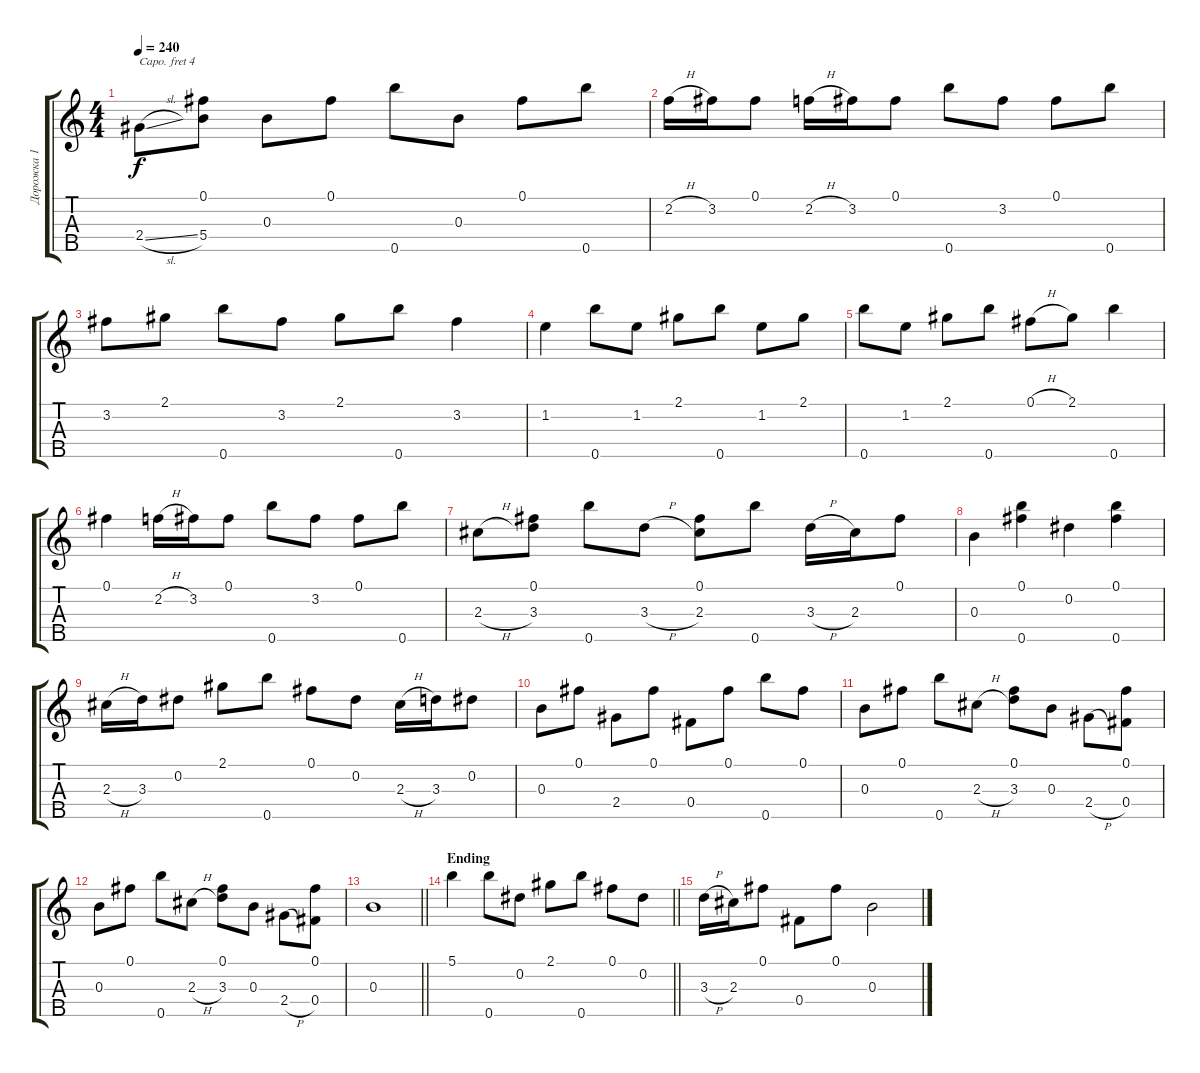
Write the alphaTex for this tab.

\track ("Дорожка 1" "Дорожка 1") {instrument banjo}
\staff {score tabs}
\capo 4
\tuning (D4 B3 G3 D3 G4) {hide}
\displaytranspose 12
\ts (4 4)
\tempo 240
\clef g2
\ks c
2.4{sl}.8{dy f} (0.1 5.4).8 0.3.8 0.1.8 0.5.8 0.3.8 0.1.8 0.5.8 |
2.2{h}.16 3.2.16 0.1.8 2.2{h}.16 3.2.16 0.1.8 0.5.8 3.2.8 0.1.8 0.5.8 |
3.2.8 2.1.8 0.5.8 3.2.8 2.1.8 0.5.8 3.2.4 |
1.2.4 0.5.8 1.2.8 2.1.8 0.5.8 1.2.8 2.1.8 |
0.5.8 1.2.8 2.1.8 0.5.8 0.1{h}.8 2.1.8 0.5.4 |
0.1.4 2.2{h}.16 3.2.16 0.1.8 0.5.8 3.2.8 0.1.8 0.5.8 |
2.3{h}.8 (0.1 3.3).8 0.5.8 3.3{h}.8 (0.1 2.3).8 0.5.8 3.3{h}.16 2.3.16 0.1.8 |
0.3.4 (0.1 0.5).4 0.2.4 (0.1 0.5).4 |
2.3{h}.16 3.3.16 0.2.8 2.1.8 0.5.8 0.1.8 0.2.8 2.3{h}.16 3.3.16 0.2.8 |
0.3.8 0.1.8 2.4.8 0.1.8 0.4.8 0.1.8 0.5.8 0.1.8 |
0.3.8 0.1.8 0.5.8 2.3{h}.8 (0.1 3.3).8 0.3.8 2.4{h}.8 (0.1 0.4).8 |
0.3.8 0.1.8 0.5.8 2.3{h}.8 (0.1 3.3).8 0.3.8 2.4{h}.8 (0.1 0.4).8 |
\barLineRight lightlight
0.3.1 |
\section ("" "Ending")
\barLineRight lightlight
5.1.4 0.5.8 0.2.8 2.1.8 0.5.8 0.1.8 0.2.8 |
3.3{h}.16 2.3.16 0.1.8 0.4.8 0.1.8 0.3.2
